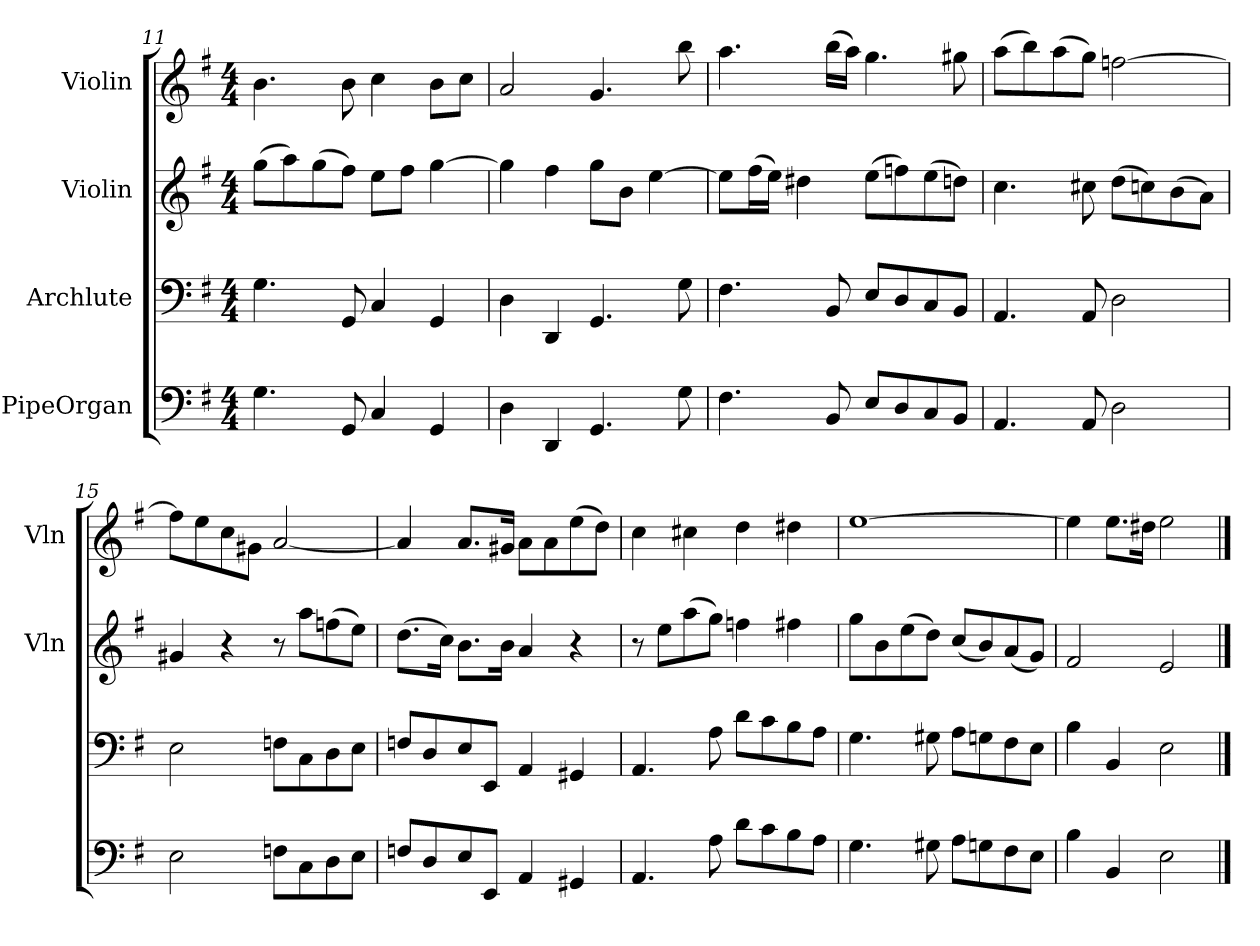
**kern	**kern	**kern	**kern
*part4	*part3	*part2	*part1
*staff4	*staff3	*staff2	*staff1
*I"PipeOrgan	*I"Archlute	*I"Violin	*I"Violin
*	*	*I'Vln	*I'Vln
*clefF4	*clefF4	*clefG2	*clefG2
*k[f#]	*k[f#]	*k[f#]	*k[f#]
*e:	*e:	*e:	*e:
*M4/4	*M4/4	*M4/4	*M4/4
=11	=11	=11	=11
4.G\	4.G\	(8gg\L	4.b\
.	.	8aa\)	.
.	.	(8gg\	.
8GG/	8GG/	8ff#\J)	8b\
4C/	4C/	8ee\L	4cc\
.	.	8ff#\J	.
4GG/	4GG/	[4gg\	8b\L
.	.	.	8cc\J
=12	=12	=12	=12
4D\	4D\	4gg\]	2a/
4DD/	4DD/	4ff#\	.
4.GG/	4.GG/	8gg\L	4.g/
.	.	8b\J	.
.	.	[4ee\	.
8G\	8G\	.	8bb\
=13	=13	=13	=13
4.F#\	4.F#\	8ee\L]	4.aa\
.	.	(16ff#\L	.
.	.	16ee\JJ)	.
.	.	4dd#X\	.
8BB/	8BB/	.	(16bb\LL
.	.	.	16aa\JJ)
8E/L	8E/L	(8ee\L	4.gg\
8D/	8D/	8ffn\)	.
8C/	8C/	(8ee\	.
8BB/J	8BB/J	8ddn\J)	8gg#X\
=14	=14	=14	=14
4.AA/	4.AA/	4.cc\	(8aa\L
.	.	.	8bb\)
.	.	.	(8aa\
8AA/	8AA/	8cc#X\	8gg\J)
2D\	2D\	(8dd\L	[2ffn\
.	.	8ccn\)	.
.	.	(8b\	.
.	.	8a\J)	.
=15	=15	=15	=15
2E\	2E\	4g#X/	8ff\L]
.	.	.	8ee\
.	.	4r	8cc\
.	.	.	8g#X\J
8Fn\L	8Fn\L	8r	[2a/
8C\	8C\	8aa\L	.
8D\	8D\	(8ffn\	.
8E\J	8E\J	8ee\J)	.
=16	=16	=16	=16
8Fn/L	8Fn/L	(8.dd\L	4a/]
8D/	8D/	.	.
.	.	16cc\Jk)	.
8E/	8E/	8.b\L	8.a/L
8EE/J	8EE/J	.	.
.	.	16b\Jk	16g#X/Jk
4AA/	4AA/	4a/	8a\L
.	.	.	8a\
4GG#X/	4GG#X/	4r	(8ee\
.	.	.	8dd\J)
=17	=17	=17	=17
4.AA/	4.AA/	8r	4cc\
.	.	8ee\L	.
.	.	(8aa\	4cc#X\
8A\	8A\	8gg\J)	.
8d\L	8d\L	4ffn\	4dd\
8c\	8c\	.	.
8B\	8B\	4ff#X\	4dd#X\
8A\J	8A\J	.	.
=18	=18	=18	=18
4.G\	4.G\	8gg\L	[1ee\
.	.	8b\	.
.	.	(8ee\	.
8G#X\	8G#X\	8dd\J)	.
8A\L	8A\L	(8cc/L	.
8Gn\	8Gn\	8b/)	.
8F#\	8F#\	(8a/	.
8E\J	8E\J	8g/J)	.
=19	=19	=19	=19
4B\	4B\	2f#/	4ee\]
4BB/	4BB/	.	8.ee\L
.	.	.	16dd#X\Jk
2E\	2E\	2e/	2ee\
==	==	==	==
*-	*-	*-	*-
